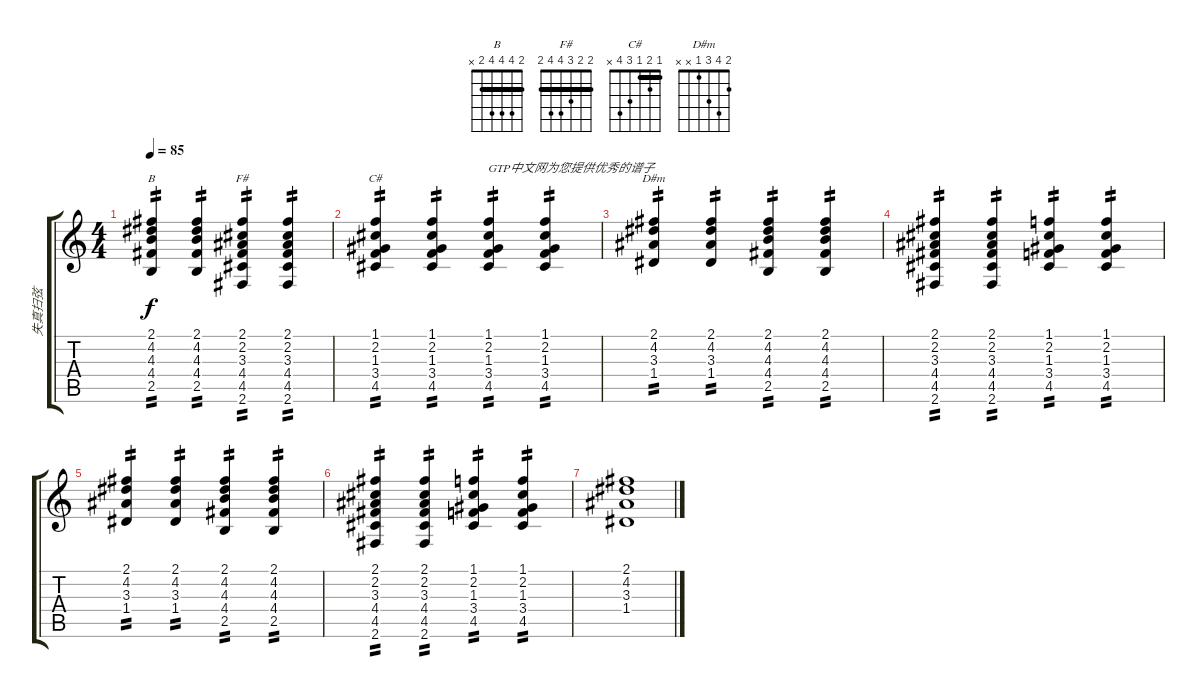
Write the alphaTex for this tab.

\track ("失真扫弦" "失真扫弦") {instrument distortionguitar}
\staff {score tabs}
\tuning (E4 B3 G3 D3 A2 E2) {hide}
\chord ("B" 2 4 4 4 2 x) {barre 2}
\chord ("F#" 2 2 3 4 4 2) {barre 2}
\chord ("C#" 1 2 1 3 4 x) {barre 1}
\chord ("D#m" 2 4 3 1 x x)
\ts (4 4)
\tempo 85
\clef g2
\ks c
(2.1 4.2 4.3 4.4 2.5).4{ch "B" tp 2 dy f} (2.1 4.2 4.3 4.4 2.5).4{tp 2} (2.1 2.2 3.3 4.4 4.5 2.6).4{ch "F#" tp 2} (2.1 2.2 3.3 4.4 4.5 2.6).4{tp 2} |
(1.1 2.2 1.3 3.4 4.5).4{ch "C#" tp 2} (1.1 2.2 1.3 3.4 4.5).4{tp 2} (1.1 2.2 1.3 3.4 4.5).4{txt "GTP中文网为您提供优秀的谱子" tp 2} (1.1 2.2 1.3 3.4 4.5).4{tp 2} |
(2.1 4.2 3.3 1.4).4{ch "D#m" tp 2} (2.1 4.2 3.3 1.4).4{tp 2} (2.1 4.2 4.3 4.4 2.5).4{tp 2} (2.1 4.2 4.3 4.4 2.5).4{tp 2} |
(2.1 2.2 3.3 4.4 4.5 2.6).4{tp 2} (2.1 2.2 3.3 4.4 4.5 2.6).4{tp 2} (1.1 2.2 1.3 3.4 4.5).4{tp 2} (1.1 2.2 1.3 3.4 4.5).4{tp 2} |
(2.1 4.2 3.3 1.4).4{tp 2} (2.1 4.2 3.3 1.4).4{tp 2} (2.1 4.2 4.3 4.4 2.5).4{tp 2} (2.1 4.2 4.3 4.4 2.5).4{tp 2} |
(2.1 2.2 3.3 4.4 4.5 2.6).4{tp 2} (2.1 2.2 3.3 4.4 4.5 2.6).4{tp 2} (1.1 2.2 1.3 3.4 4.5).4{tp 2} (1.1 2.2 1.3 3.4 4.5).4{tp 2} |
(2.1 4.2 3.3 1.4).1
